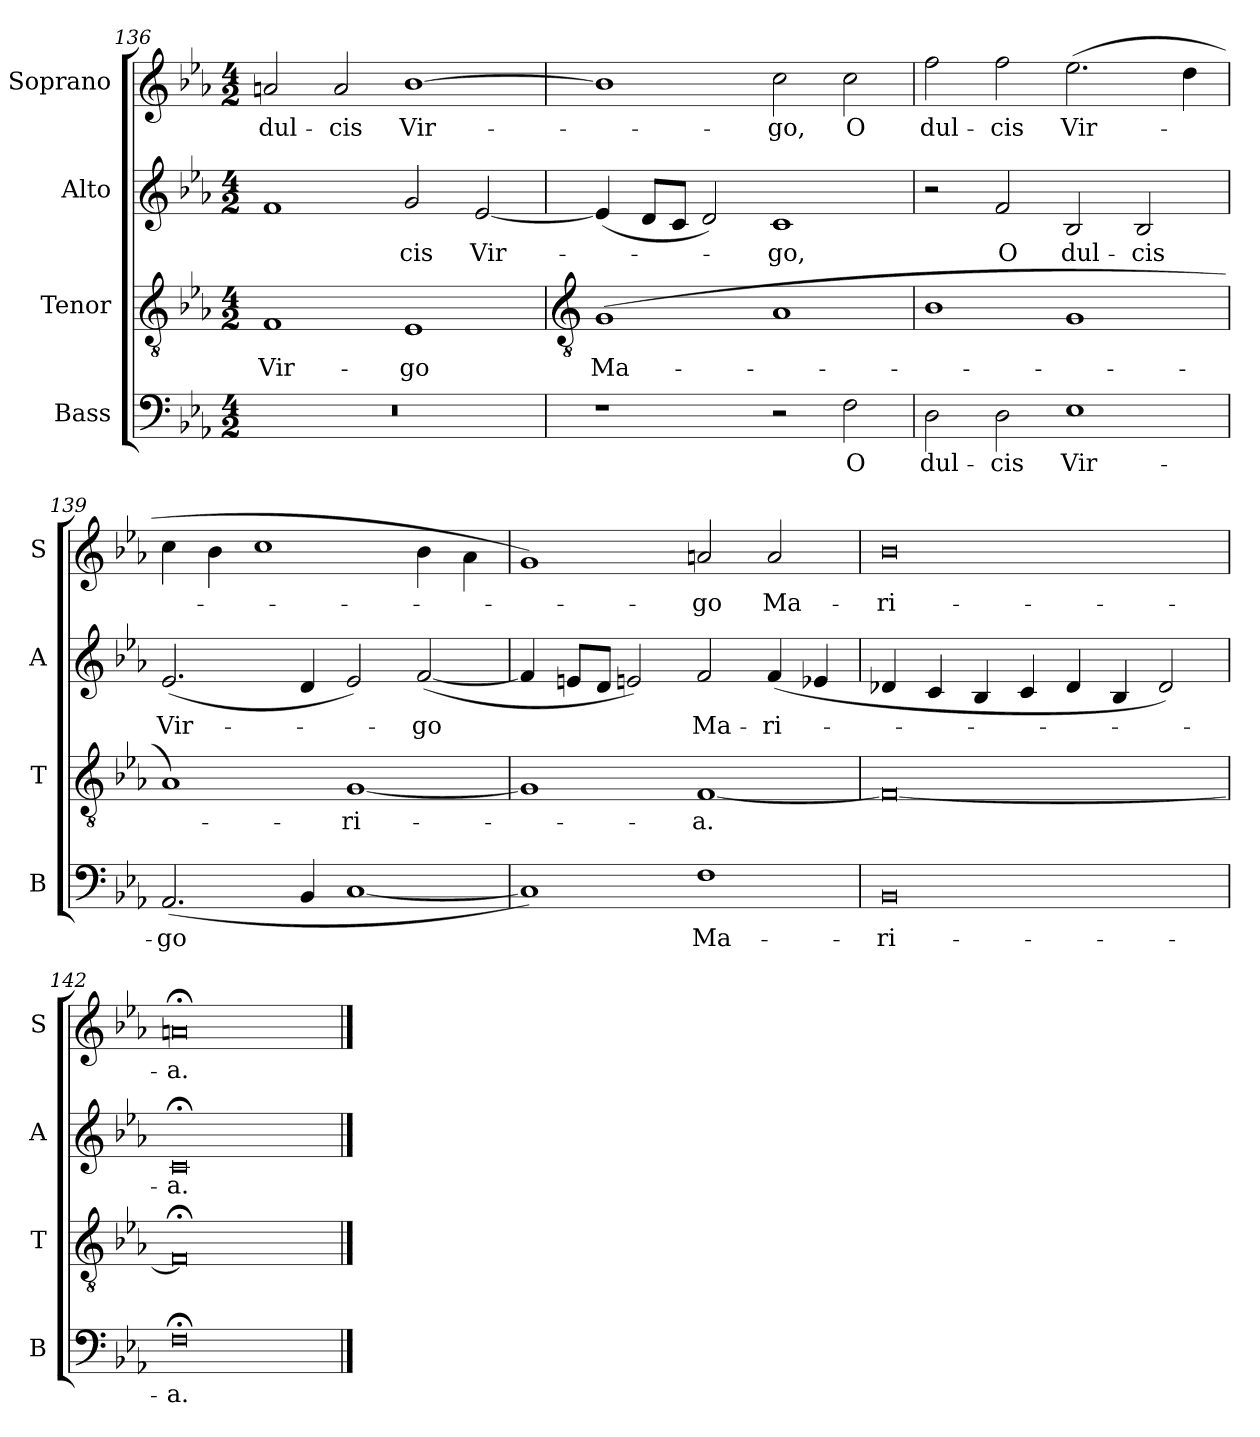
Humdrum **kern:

**kern	**text	**kern	**text	**kern	**text	**kern	**text
*part4	*part4	*part3	*part3	*part2	*part2	*part1	*part1
*staff4	*staff4	*staff3	*staff3	*staff2	*staff2	*staff1	*staff1
*I"Bass	*	*I"Tenor	*	*I"Alto	*	*I"Soprano	*
*I'B	*	*I'T	*	*I'A	*	*I'S	*
*clefF4	*	*clefGv2	*	*clefG2	*	*clefG2	*
*k[b-e-a-]	*	*k[b-e-a-]	*	*k[b-e-a-]	*	*k[b-e-a-]	*
*E-:	*	*E-:	*	*E-:	*	*E-:	*
*M4/2	*	*M4/2	*	*M4/2	*	*M4/2	*
=136	=136	=136	=136	=136	=136	=136	=136
!	!	!	!LO:LY:b	!	!	!	!LO:LY:b
0r	.	1F	Vir-	1f	.	2an	dul-
!	!	!	!	!	!	!	!LO:LY:b
.	.	.	.	.	.	2a	-cis
!	!	!	!LO:LY:b	!	!LO:LY:b	!	!LO:LY:b
.	.	1E-	-go	2g	cis	[1b-	Vir-
!	!	!	!	!	!LO:LY:b	!	!
.	.	.	.	[2e-	Vir-	.	.
!!LO:LB:g=z
=137	=137	=137	=137	=137	=137	=137	=137
*	*	*clefGv2	*	*	*	*	*
!	!	!	!LO:LY:b	!	!	!	!
1r	.	(<1G	Ma-	(<4e-]	.	1b-]	.
.	.	.	.	8dL	.	.	.
.	.	.	.	8cJ	.	.	.
.	.	.	.	2d)	.	.	.
!	!	!	!	!	!LO:LY:b	!	!LO:LY:b
2r	.	1A-	.	1c	go,	2cc	go,
!	!LO:LY:b	!	!	!	!	!	!LO:LY:b
2F	O	.	.	.	.	2cc	O
=138	=138	=138	=138	=138	=138	=138	=138
!	!LO:LY:b	!	!	!	!	!	!LO:LY:b
2D	dul-	1B-	.	2r	.	2ff	dul-
!	!LO:LY:b	!	!	!	!LO:LY:b	!	!LO:LY:b
2D	-cis	.	.	2f	O	2ff	-cis
!	!LO:LY:b	!	!	!	!LO:LY:b	!	!LO:LY:b
1E-	Vir-	1G	.	2B-	dul-	(>2.ee-	Vir-
!	!	!	!	!	!LO:LY:b	!	!
.	.	.	.	2B-	-cis	.	.
.	.	.	.	.	.	4dd	.
=139	=139	=139	=139	=139	=139	=139	=139
!	!LO:LY:b	!	!	!	!LO:LY:b	!	!
(<2.AA-	-go	1A-)	.	(<2.e-	Vir-	4cc	.
.	.	.	.	.	.	4b-	.
.	.	.	.	.	.	1cc	.
4BB-	.	.	.	4d	.	.	.
!	!	!	!LO:LY:b	!	!	!	!
[1C	.	[1G	ri-	2e-)	.	.	.
!	!	!	!	!	!LO:LY:b	!	!
.	.	.	.	(<[2f	go	4b-	.
.	.	.	.	.	.	4a-\	.
=140	=140	=140	=140	=140	=140	=140	=140
1C])	.	1G]	.	4f]	.	1g)	.
.	.	.	.	8eL	.	.	.
.	.	.	.	8dJ	.	.	.
.	.	.	.	2en)	.	.	.
!	!LO:LY:b	!	!LO:LY:b	!	!LO:LY:b	!	!LO:LY:b
1F	Ma-	[1F	a.	2f	Ma-	2an	go
!	!	!	!	!	!LO:LY:b	!	!LO:LY:b
.	.	.	.	(<4f	-ri-	2a	Ma-
.	.	.	.	4e-	.	.	.
=141	=141	=141	=141	=141	=141	=141	=141
!	!LO:LY:b	!	!	!	!	!	!LO:LY:b
0BB-	-ri-	0F_	.	4d-X	.	0b-	-ri-
.	.	.	.	4c	.	.	.
.	.	.	.	4B-	.	.	.
.	.	.	.	4c	.	.	.
.	.	.	.	4d-	.	.	.
.	.	.	.	4B-	.	.	.
.	.	.	.	2d-)	.	.	.
=142	=142	=142	=142	=142	=142	=142	=142
!	!LO:LY:b	!	!	!	!LO:LY:b	!	!LO:LY:b
0F;<	-a.	0F;<]	.	0c;<	a.	0an;<	-a.
==	==	==	==	==	==	==	==
*-	*-	*-	*-	*-	*-	*-	*-
